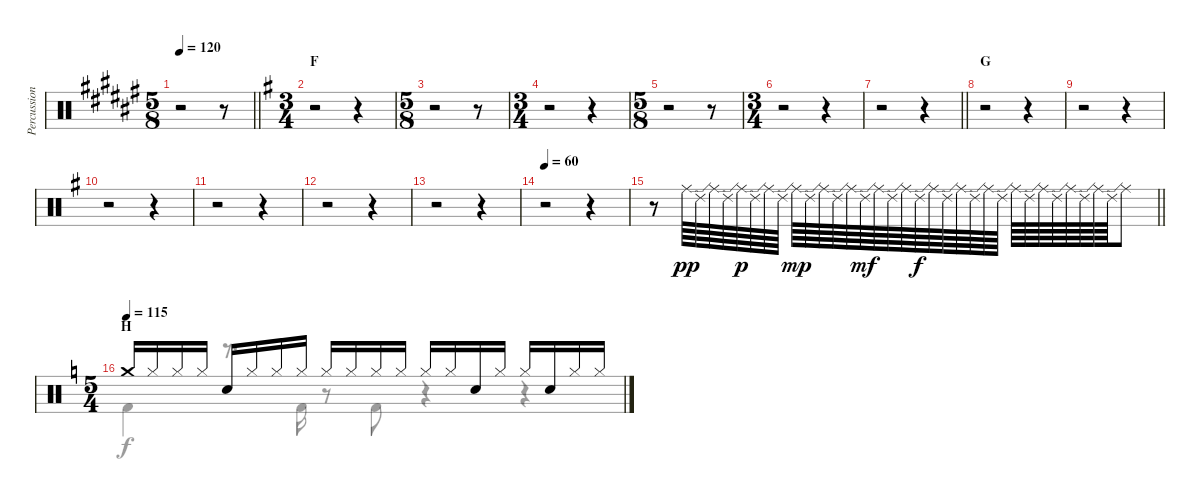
\track ("Percussion" "Percussion") {instrument percussion}
\staff {score}
\articulation defaults
\voice
\ts (5 8)
\tempo 120
\clef neutral
\barLineRight lightlight
\ks d#minor
r.2{dy f} r.8 |
\ts (3 4)
\section ("" "F")
\ks eminor
r.2 r.4 |
\ts (5 8)
r.2 r.8 |
\ts (3 4)
r.2 r.4 |
\ts (5 8)
r.2 r.8 |
\ts (3 4)
r.2 r.4 |
\barLineRight lightlight
r.2 r.4 |
\section ("" "G")
r.2 r.4 |
r.2 r.4 |
r.2 r.4 |
r.2 r.4 |
r.2 r.4 |
r.2 r.4 |
\tempo 60
r.2 r.4 |
\barLineRight lightlight
r.8 "Ride (middle)".64{dy pp} "Ride (edge) 2".64 "Ride (middle)".64 "Ride (edge) 2".64 "Ride (middle)".64{dy p} "Ride (edge) 2".64 "Ride (middle)".64 "Ride (edge) 2".64 "Ride (middle)".64{dy mp} "Ride (edge) 2".64 "Ride (middle)".64 "Ride (edge) 2".64 "Ride (middle)".64 "Ride (edge) 2".64{dy mf} "Ride (middle)".64 "Ride (edge) 2".64 "Ride (middle)".64 "Ride (edge) 2".64{dy f} "Ride (middle)".64 "Ride (edge) 2".64 "Ride (middle)".64 "Ride (edge) 2".64 "Ride (middle)".64 "Ride (edge) 2".64 "Ride (middle)".64 "Ride (edge) 2".64 "Ride (middle)".64 "Ride (edge) 2".64 "Ride (middle)".64 "Ride (edge) 2".64 "Ride (middle)".64 "Ride (edge) 2".64 "Ride (middle)".8 |
\ts (5 4)
\section ("" "H")
\tempo 115
\ks aminor "Crash medium (hit)".16 "Hi-Hat (closed)".16 "Hi-Hat (closed)".16 "Hi-Hat (closed)".16 "Electric Snare (hit)".16 "Hi-Hat (closed)".16 "Hi-Hat (closed)".16 "Hi-Hat (closed)".16 "Hi-Hat (closed)".16 "Hi-Hat (closed)".16 "Hi-Hat (closed)".16 "Hi-Hat (closed)".16 "Hi-Hat (closed)".16 "Hi-Hat (closed)".16 "Electric Snare (hit)".16 "Hi-Hat (closed)".16 "Hi-Hat (closed)".16 "Electric Snare (hit)".16 "Hi-Hat (closed)".16 "Hi-Hat (closed)".16
\voice
\clef neutral
\ottava regular
\simile none
\barLineRight lightlight
\ks d#minor
|
\ks eminor
|
|
|
|
|
\barLineRight lightlight
|
|
|
|
|
|
|
|
\barLineRight lightlight
|
\ks aminor "Kick (hit) 2".4
r.8{d} "Kick (hit) 2".16 r.8 "Kick (hit) 2".8 r.4 r.4
